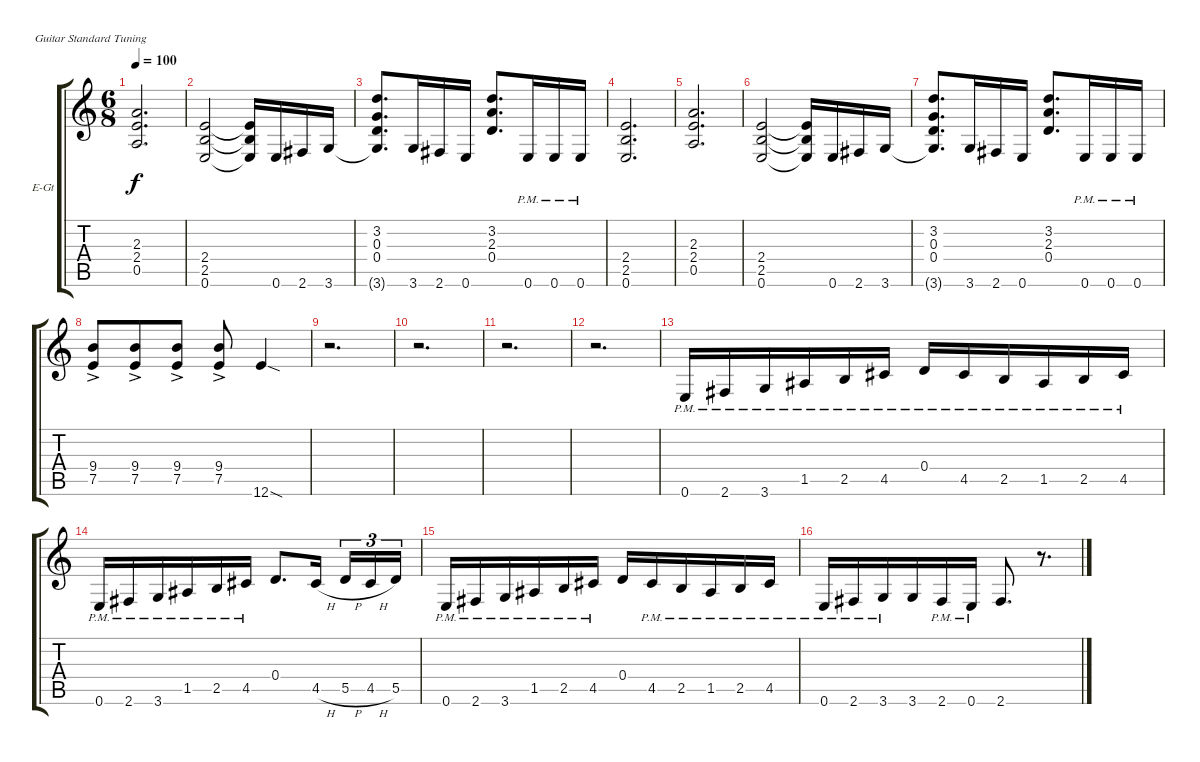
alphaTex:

\defaultSystemsLayout 4
\bracketExtendMode groupsimilarinstruments
\firstSystemTrackNameOrientation horizontal
\otherSystemsTrackNameOrientation horizontal
\track ("Herman the German" "E-Gt") {instrument distortionguitar}
\staff {score tabs}
\tuning (E4 B3 G3 D3 A2 E2)
\ts (6 8)
\tempo 100
\clef g2
\ks c
(2.3 0.5 2.4).2{d dy f} |
(0.6 2.5 2.4).2 (0.6{t} 2.5{t} 2.4{t}).16 0.6.16 2.6.16 3.6.16 |
(3.6{t} 0.4 0.3 3.2).8{d} 3.6.16 2.6.16 0.6.16 (0.4 2.3 3.2).8{d} 0.6{pm}.16 0.6{pm}.16 0.6{pm}.16 |
(2.4 2.5 0.6).2{d} |
(0.5 2.4 2.3).2{d} |
(0.6 2.5 2.4).2 (0.6{t} 2.5{t} 2.4{t}).16 0.6.16 2.6.16 3.6.16 |
(3.6{t} 0.4 0.3 3.2).8{d} 3.6.16 2.6.16 0.6.16 (0.4 2.3 3.2).8{d} 0.6{pm}.16 0.6{pm}.16 0.6{pm}.16 |
(7.5{ac} 9.4{ac}).8 (7.5{ac} 9.4{ac}).8 (7.5{ac} 9.4{ac}).8 (7.5{ac} 9.4{ac}).8 12.6{sod}.4 |
r.2{d} |
r.2{d} |
r.2{d} |
r.2{d} |
0.6{pm}.16 2.6{pm}.16 3.6{pm}.16 1.5{pm}.16 2.5{pm}.16 4.5{pm}.16 0.4{pm}.16 4.5{pm}.16 2.5{pm}.16 1.5{pm}.16 2.5{pm}.16 4.5{pm}.16 |
0.6{pm}.16 2.6{pm}.16 3.6{pm}.16 1.5{pm}.16 2.5{pm}.16 4.5{pm}.16 0.4.8{d} 4.5{h}.16 5.5{h}.16{tu (3 2)} 4.5{h}.16{tu (3 2)} 5.5.16{tu (3 2)} |
0.6{pm}.16 2.6{pm}.16 3.6{pm}.16 1.5{pm}.16 2.5{pm}.16 4.5{pm}.16 0.4.16 4.5{pm}.16 2.5{pm}.16 1.5{pm}.16 2.5{pm}.16 4.5{pm}.16 |
0.6{pm}.16 2.6{pm}.16 3.6{pm}.16 3.6.16 2.6{pm}.16 0.6{pm}.16 2.6.8{d} r.8{d}
